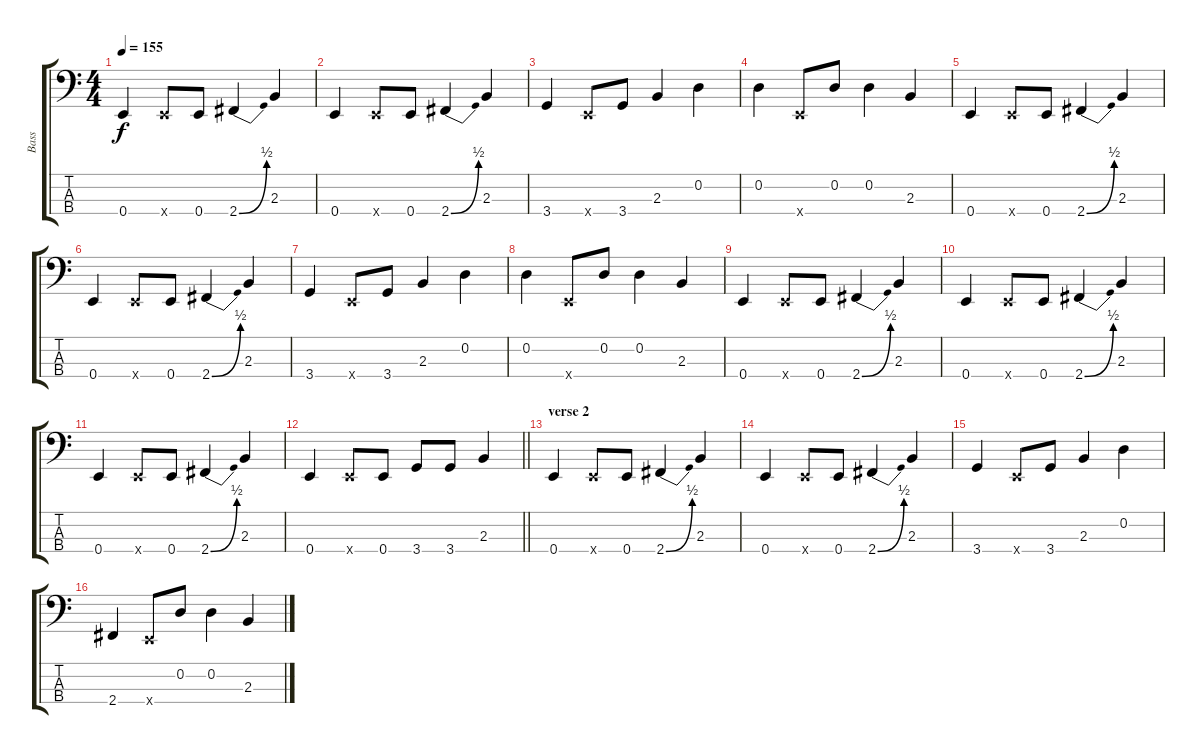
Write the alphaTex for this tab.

\track ("Bass" "Bass") {instrument acousticbass}
\staff {score tabs}
\tuning (G2 D2 A1 E1) {hide}
\ts (4 4)
\tempo 155
\clef f4
\ks c
0.4.4{dy f} 0.4{x}.8 0.4.8 2.4{be (bend 0 0 60 2)}.4 2.3.4 |
0.4.4 0.4{x}.8 0.4.8 2.4{be (bend 0 0 60 2)}.4 2.3.4 |
3.4.4 0.4{x}.8 3.4.8 2.3.4 0.2.4 |
0.2.4 0.4{x}.8 0.2.8 0.2.4 2.3.4 |
0.4.4 0.4{x}.8 0.4.8 2.4{be (bend 0 0 60 2)}.4 2.3.4 |
0.4.4 0.4{x}.8 0.4.8 2.4{be (bend 0 0 60 2)}.4 2.3.4 |
3.4.4 0.4{x}.8 3.4.8 2.3.4 0.2.4 |
0.2.4 0.4{x}.8 0.2.8 0.2.4 2.3.4 |
0.4.4 0.4{x}.8 0.4.8 2.4{be (bend 0 0 60 2)}.4 2.3.4 |
0.4.4 0.4{x}.8 0.4.8 2.4{be (bend 0 0 60 2)}.4 2.3.4 |
0.4.4 0.4{x}.8 0.4.8 2.4{be (bend 0 0 60 2)}.4 2.3.4 |
\barLineRight lightlight
0.4.4 0.4{x}.8 0.4.8 3.4.8 3.4.8 2.3.4 |
\section ("" "verse 2")
0.4.4 0.4{x}.8 0.4.8 2.4{be (bend 0 0 60 2)}.4 2.3.4 |
0.4.4 0.4{x}.8 0.4.8 2.4{be (bend 0 0 60 2)}.4 2.3.4 |
3.4.4 0.4{x}.8 3.4.8 2.3.4 0.2.4 |
2.4.4 0.4{x}.8 0.2.8 0.2.4 2.3.4
